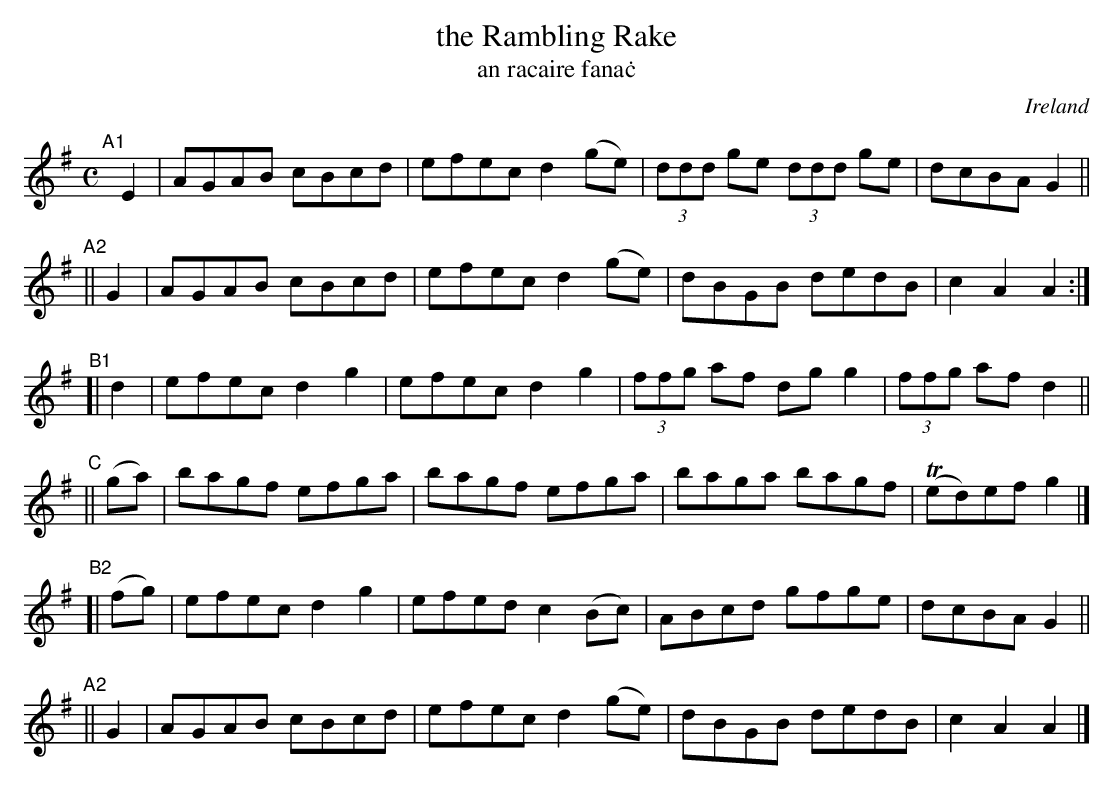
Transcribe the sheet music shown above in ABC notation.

X:1
T: the Rambling Rake
T: an racaire fana\.c
O: Ireland
M: C
L: 1/8
K: Ador
"^A1"[|]E2 | AGAB cBcd | efec d2(ge) | (3ddd ge (3ddd ge | dcBA G2 ||
"^A2"|| G2 | AGAB cBcd | efec d2(ge) | dBGB dedB | c2A2 A2 :|
"^B1"[| d2 | efec d2g2 | efec d2g2 | (3ffg af dgg2 | (3ffg af d2 ||
 "^C"||(ga)| bagf efga | bagf efga | baga bagf | (Ted)ef g2 |]
"^B2"[|(fg)| efec d2g2 | efed c2(Bc) | ABcd gfge | dcBA G2 ||
"^A2"|| G2 | AGAB cBcd | efec d2(ge) | dBGB dedB | c2A2 A2 |]
